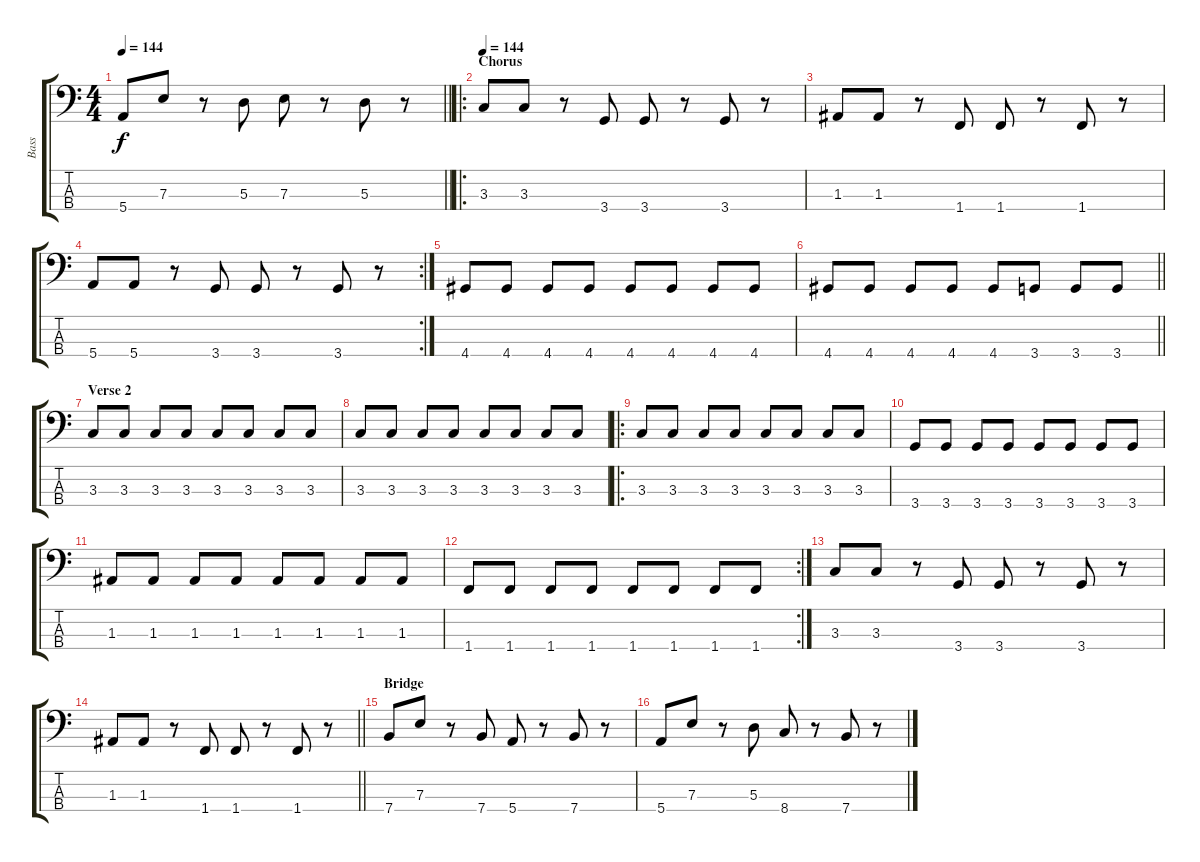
\track ("Bass" "Bass") {instrument electricbassfinger}
\staff {score tabs}
\tuning (G2 D2 A1 E1) {hide}
\ts (4 4)
\tempo 144
\clef f4
\barLineRight lightlight
\ks c
5.4.8{dy f} 7.3.8 r.8 5.3.8 7.3.8 r.8 5.3.8 r.8 |
\ro
\section ("" "Chorus")
\tempo 144
3.3.8 3.3.8 r.8 3.4.8 3.4.8 r.8 3.4.8 r.8 |
1.3.8 1.3.8 r.8 1.4.8 1.4.8 r.8 1.4.8 r.8 |
\rc 2
5.4.8 5.4.8 r.8 3.4.8 3.4.8 r.8 3.4.8 r.8 |
4.4.8 4.4.8 4.4.8 4.4.8 4.4.8 4.4.8 4.4.8 4.4.8 |
\barLineRight lightlight
4.4.8 4.4.8 4.4.8 4.4.8 4.4.8 3.4.8 3.4.8 3.4.8 |
\section ("" "Verse 2")
3.3.8 3.3.8 3.3.8 3.3.8 3.3.8 3.3.8 3.3.8 3.3.8 |
3.3.8 3.3.8 3.3.8 3.3.8 3.3.8 3.3.8 3.3.8 3.3.8 |
\ro
3.3.8 3.3.8 3.3.8 3.3.8 3.3.8 3.3.8 3.3.8 3.3.8 |
3.4.8 3.4.8 3.4.8 3.4.8 3.4.8 3.4.8 3.4.8 3.4.8 |
1.3.8 1.3.8 1.3.8 1.3.8 1.3.8 1.3.8 1.3.8 1.3.8 |
\rc 2
1.4.8 1.4.8 1.4.8 1.4.8 1.4.8 1.4.8 1.4.8 1.4.8 |
3.3.8 3.3.8 r.8 3.4.8 3.4.8 r.8 3.4.8 r.8 |
\barLineRight lightlight
1.3.8 1.3.8 r.8 1.4.8 1.4.8 r.8 1.4.8 r.8 |
\section ("" "Bridge")
7.4.8 7.3.8 r.8 7.4.8 5.4.8 r.8 7.4.8 r.8 |
5.4.8 7.3.8 r.8 5.3.8 8.4.8 r.8 7.4.8 r.8
